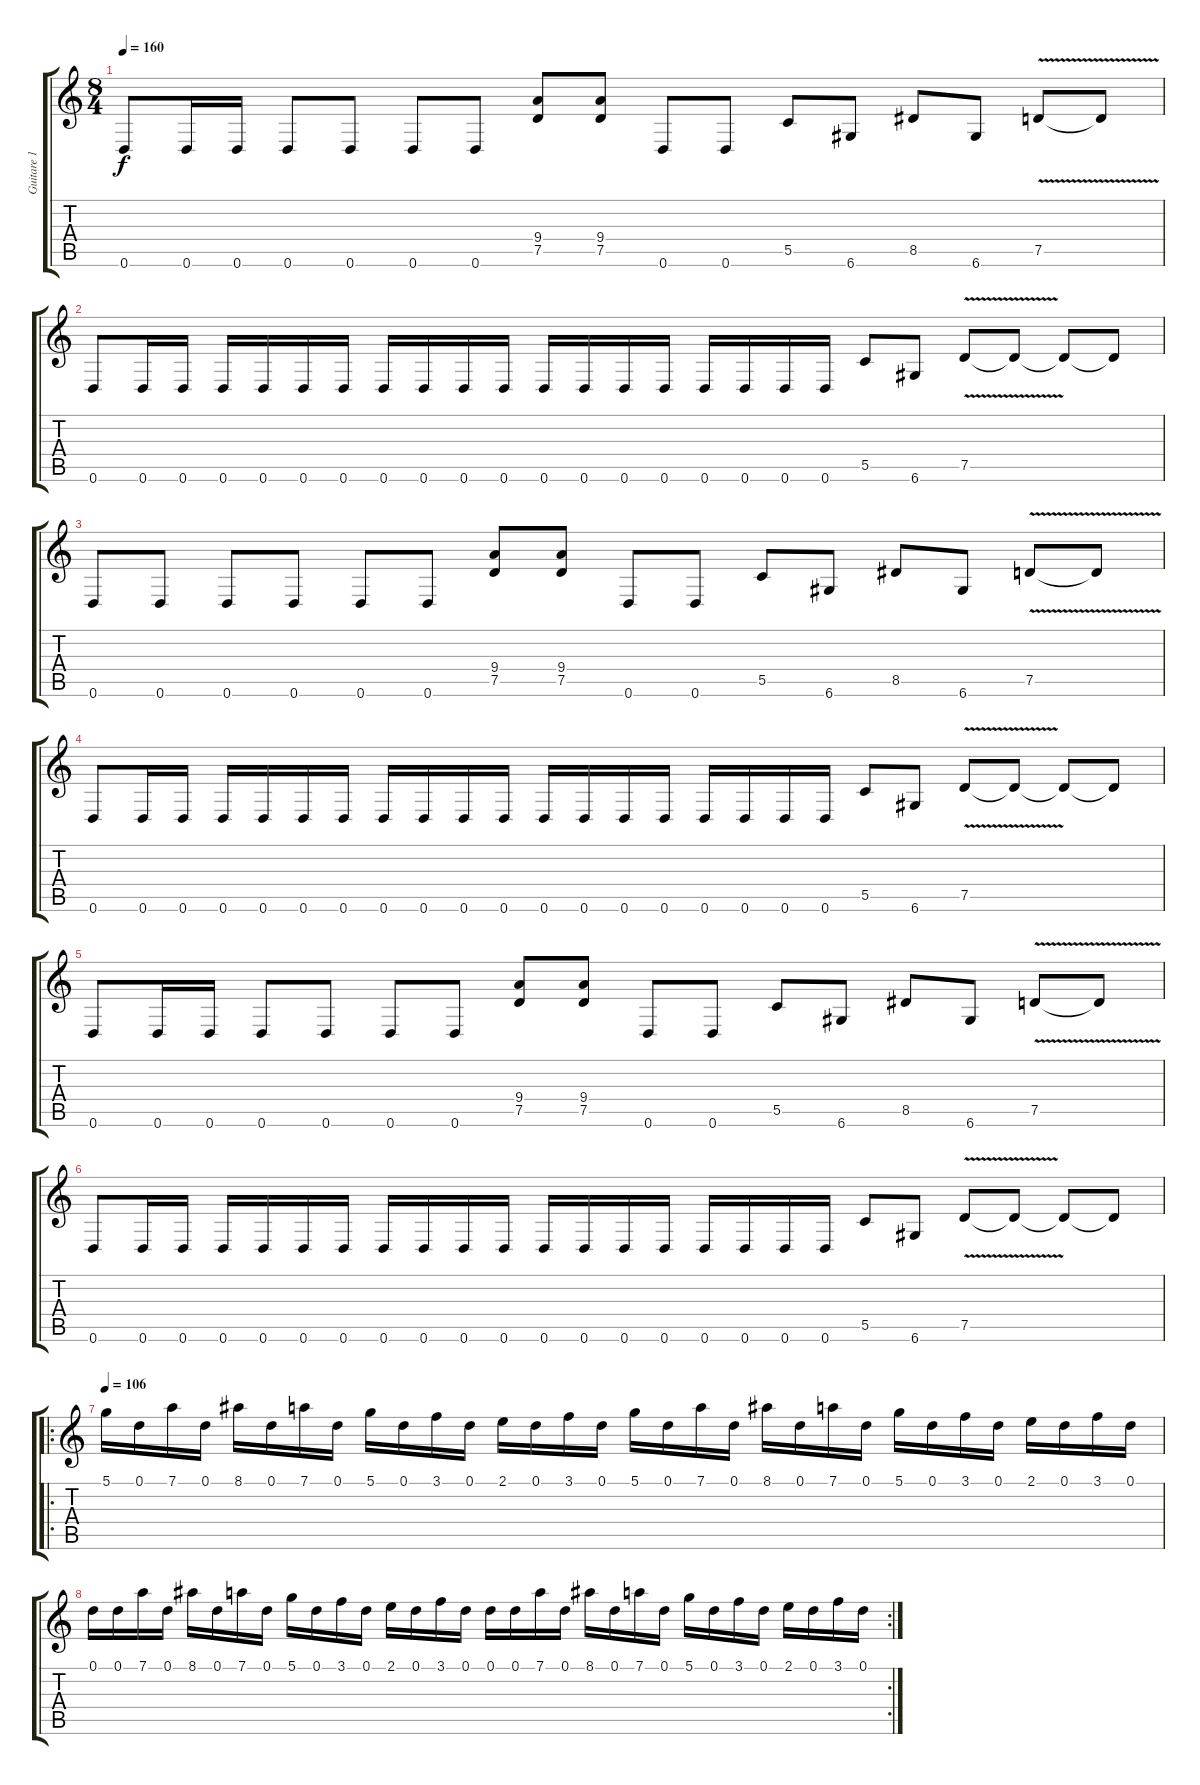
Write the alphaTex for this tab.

\track ("Guitare 1" "Guitare 1") {instrument distortionguitar}
\staff {score tabs}
\tuning (D4 A3 F3 C3 G2 D2) {hide}
\ts (8 4)
\tempo 160
\clef g2
\ks c
0.6.8{dy f} 0.6.16 0.6.16 0.6.8 0.6.8 0.6.8 0.6.8 (9.4 7.5).8 (9.4 7.5).8 0.6.8 0.6.8 5.5.8 6.6.8 8.5.8 6.6.8 7.5{v}.8 7.5{t}.8 |
0.6.8 0.6.16 0.6.16 0.6.16 0.6.16 0.6.16 0.6.16 0.6.16 0.6.16 0.6.16 0.6.16 0.6.16 0.6.16 0.6.16 0.6.16 0.6.16 0.6.16 0.6.16 0.6.16 5.5.8 6.6.8 7.5{v}.8 7.5{t}.8 7.5{t}.8 7.5{t}.8 |
0.6.8 0.6.8 0.6.8 0.6.8 0.6.8 0.6.8 (9.4 7.5).8 (9.4 7.5).8 0.6.8 0.6.8 5.5.8 6.6.8 8.5.8 6.6.8 7.5{v}.8 7.5{t}.8 |
0.6.8 0.6.16 0.6.16 0.6.16 0.6.16 0.6.16 0.6.16 0.6.16 0.6.16 0.6.16 0.6.16 0.6.16 0.6.16 0.6.16 0.6.16 0.6.16 0.6.16 0.6.16 0.6.16 5.5.8 6.6.8 7.5{v}.8 7.5{t}.8 7.5{t}.8 7.5{t}.8 |
0.6.8 0.6.16 0.6.16 0.6.8 0.6.8 0.6.8 0.6.8 (9.4 7.5).8 (9.4 7.5).8 0.6.8 0.6.8 5.5.8 6.6.8 8.5.8 6.6.8 7.5{v}.8 7.5{t}.8 |
0.6.8 0.6.16 0.6.16 0.6.16 0.6.16 0.6.16 0.6.16 0.6.16 0.6.16 0.6.16 0.6.16 0.6.16 0.6.16 0.6.16 0.6.16 0.6.16 0.6.16 0.6.16 0.6.16 5.5.8 6.6.8 7.5{v}.8 7.5{t}.8 7.5{t}.8 7.5{t}.8 |
\ro
\tempo 106
5.1.16 0.1.16 7.1.16 0.1.16 8.1.16 0.1.16 7.1.16 0.1.16 5.1.16 0.1.16 3.1.16 0.1.16 2.1.16 0.1.16 3.1.16 0.1.16 5.1.16 0.1.16 7.1.16 0.1.16 8.1.16 0.1.16 7.1.16 0.1.16 5.1.16 0.1.16 3.1.16 0.1.16 2.1.16 0.1.16 3.1.16 0.1.16 |
\rc 2
0.1.16 0.1.16 7.1.16 0.1.16 8.1.16 0.1.16 7.1.16 0.1.16 5.1.16 0.1.16 3.1.16 0.1.16 2.1.16 0.1.16 3.1.16 0.1.16 0.1.16 0.1.16 7.1.16 0.1.16 8.1.16 0.1.16 7.1.16 0.1.16 5.1.16 0.1.16 3.1.16 0.1.16 2.1.16 0.1.16 3.1.16 0.1.16
